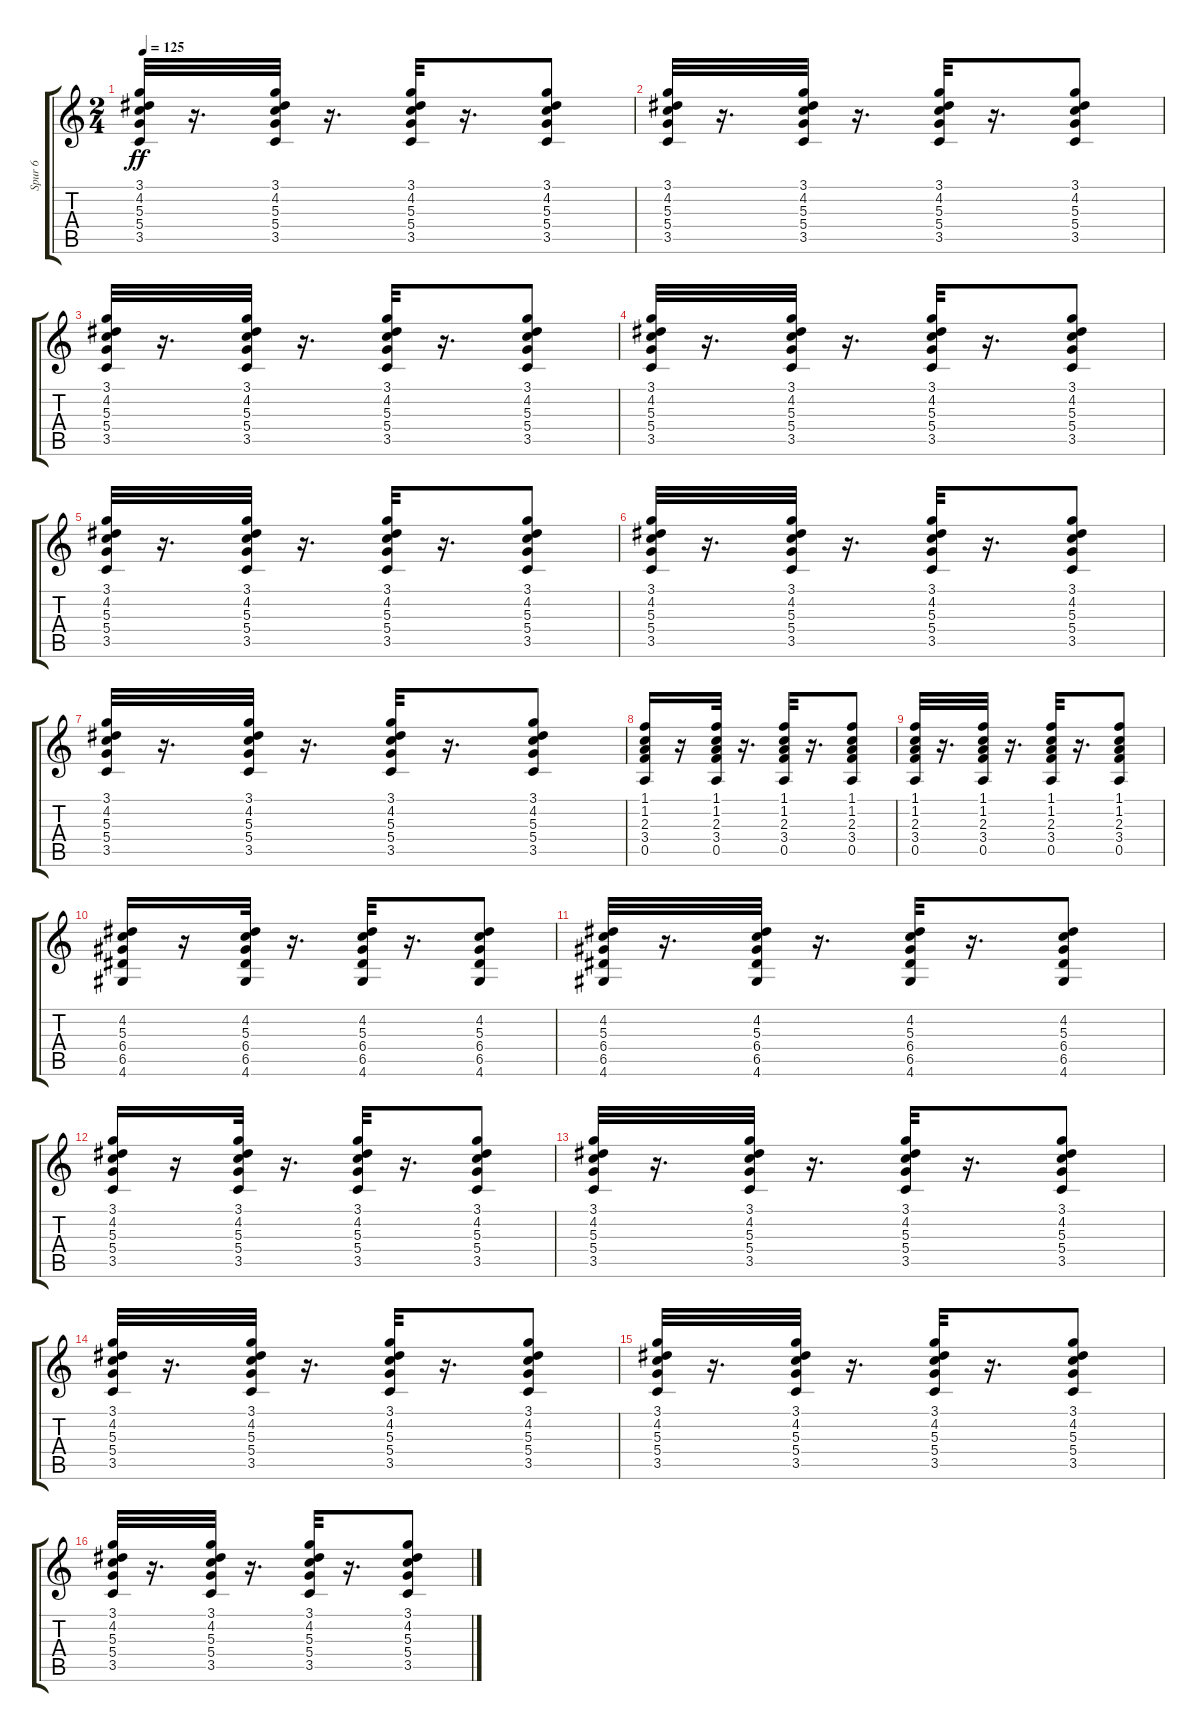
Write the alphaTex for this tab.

\track ("Spur 6" "Spur 6") {instrument acousticguitarsteel}
\staff {score tabs}
\tuning (E4 B3 G3 D3 A2 E2) {hide}
\ts (2 4)
\tempo 125
\clef g2
\ks c
(3.1 4.2 5.3 5.4 3.5).32{dy ff} r.16{d} (3.1 4.2 5.3 5.4 3.5).32 r.16{d} (3.1 4.2 5.3 5.4 3.5).32 r.16{d} (3.1 4.2 5.3 5.4 3.5).8 |
(3.1 4.2 5.3 5.4 3.5).32 r.16{d} (3.1 4.2 5.3 5.4 3.5).32 r.16{d} (3.1 4.2 5.3 5.4 3.5).32 r.16{d} (3.1 4.2 5.3 5.4 3.5).8 |
(3.1 4.2 5.3 5.4 3.5).32 r.16{d} (3.1 4.2 5.3 5.4 3.5).32 r.16{d} (3.1 4.2 5.3 5.4 3.5).32 r.16{d} (3.1 4.2 5.3 5.4 3.5).8 |
(3.1 4.2 5.3 5.4 3.5).32 r.16{d} (3.1 4.2 5.3 5.4 3.5).32 r.16{d} (3.1 4.2 5.3 5.4 3.5).32 r.16{d} (3.1 4.2 5.3 5.4 3.5).8 |
(3.1 4.2 5.3 5.4 3.5).32 r.16{d} (3.1 4.2 5.3 5.4 3.5).32 r.16{d} (3.1 4.2 5.3 5.4 3.5).32 r.16{d} (3.1 4.2 5.3 5.4 3.5).8 |
(3.1 4.2 5.3 5.4 3.5).32 r.16{d} (3.1 4.2 5.3 5.4 3.5).32 r.16{d} (3.1 4.2 5.3 5.4 3.5).32 r.16{d} (3.1 4.2 5.3 5.4 3.5).8 |
(3.1 4.2 5.3 5.4 3.5).32 r.16{d} (3.1 4.2 5.3 5.4 3.5).32 r.16{d} (3.1 4.2 5.3 5.4 3.5).32 r.16{d} (3.1 4.2 5.3 5.4 3.5).8 |
(1.1 1.2 2.3 3.4 0.5).16 r.16 (1.1 1.2 2.3 3.4 0.5).32 r.16{d} (1.1 1.2 2.3 3.4 0.5).32 r.16{d} (1.1 1.2 2.3 3.4 0.5).8 |
(1.1 1.2 2.3 3.4 0.5).32 r.16{d} (1.1 1.2 2.3 3.4 0.5).32 r.16{d} (1.1 1.2 2.3 3.4 0.5).32 r.16{d} (1.1 1.2 2.3 3.4 0.5).8 |
(4.2 5.3 6.4 6.5 4.6).16 r.16 (4.2 5.3 6.4 6.5 4.6).32 r.16{d} (4.2 5.3 6.4 6.5 4.6).32 r.16{d} (4.2 5.3 6.4 6.5 4.6).8 |
(4.2 5.3 6.4 6.5 4.6).32 r.16{d} (4.2 5.3 6.4 6.5 4.6).32 r.16{d} (4.2 5.3 6.4 6.5 4.6).32 r.16{d} (4.2 5.3 6.4 6.5 4.6).8 |
(3.1 4.2 5.3 5.4 3.5).16 r.16 (3.1 4.2 5.3 5.4 3.5).32 r.16{d} (3.1 4.2 5.3 5.4 3.5).32 r.16{d} (3.1 4.2 5.3 5.4 3.5).8 |
(3.1 4.2 5.3 5.4 3.5).32 r.16{d} (3.1 4.2 5.3 5.4 3.5).32 r.16{d} (3.1 4.2 5.3 5.4 3.5).32 r.16{d} (3.1 4.2 5.3 5.4 3.5).8 |
(3.1 4.2 5.3 5.4 3.5).32 r.16{d} (3.1 4.2 5.3 5.4 3.5).32 r.16{d} (3.1 4.2 5.3 5.4 3.5).32 r.16{d} (3.1 4.2 5.3 5.4 3.5).8 |
(3.1 4.2 5.3 5.4 3.5).32 r.16{d} (3.1 4.2 5.3 5.4 3.5).32 r.16{d} (3.1 4.2 5.3 5.4 3.5).32 r.16{d} (3.1 4.2 5.3 5.4 3.5).8 |
(3.1 4.2 5.3 5.4 3.5).32{volume 7} r.16{d} (3.1 4.2 5.3 5.4 3.5).32 r.16{d} (3.1 4.2 5.3 5.4 3.5).32 r.16{d} (3.1 4.2 5.3 5.4 3.5).8
